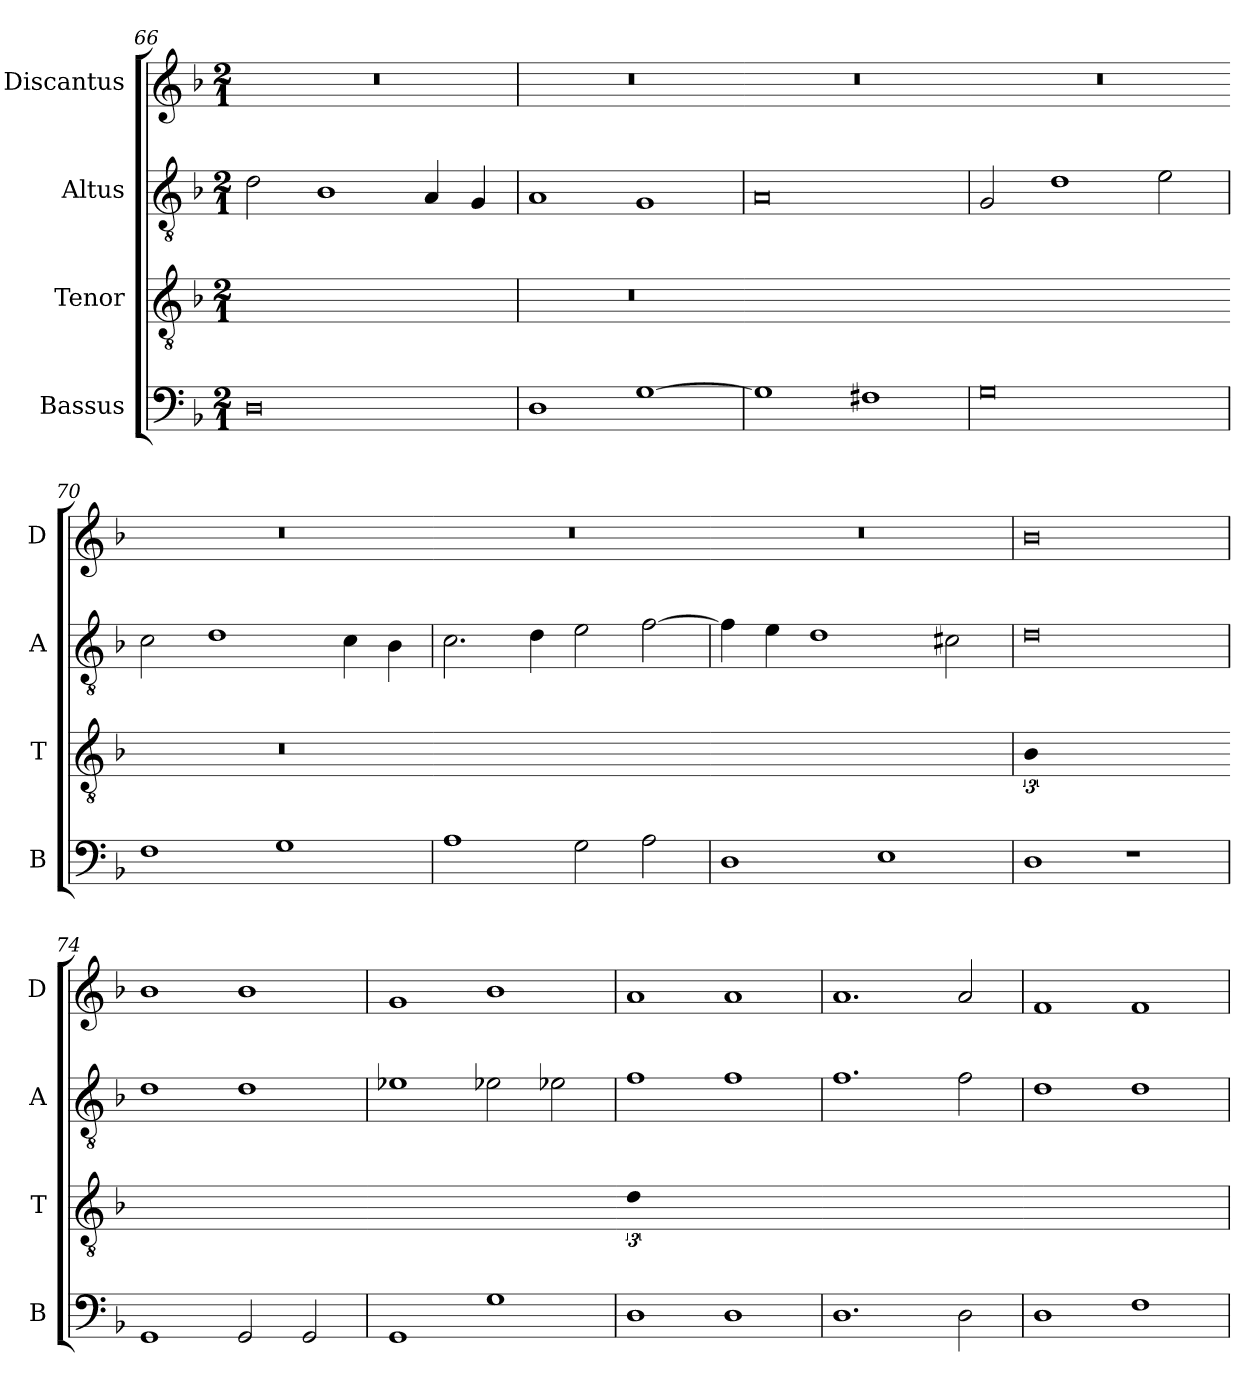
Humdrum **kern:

**kern	**kern	**kern	**kern
*part4	*part3	*part2	*part1
*staff4	*staff3	*staff2	*staff1
*I"Bassus	*I"Tenor	*I"Altus	*I"Discantus
*I'B	*I'T	*I'A	*I'D
*clefF4	*clefGv2	*clefGv2	*clefG2
*k[b-]	*k[b-]	*k[b-]	*k[b-]
*M2/1	*M2/1	*M2/1	*M2/1
=66	=66	=66	=66
!	!LO:N:vis=2	!	!
0D	3%4.ryy	2d\	0r
.	.	1B-	.
.	.	4A/	.
.	.	4G/	.
=67	=67	=67	=67
!	!LO:N:vis=2	!	!
1D	3%4.r	1A	0r
[1G	.	1G	.
=68	=68-	=68	=68
!	!LO:N:vis=2	!	!
1G]	3%4.ryy	0A	0r
1F#X	.	.	.
=69	=69-	=69	=69
!	!LO:N:vis=2	!	!
0G	3%4.ryy	2G/	0r
.	.	1d	.
.	.	2e\	.
=70	=70-	=70	=70
!	!LO:N:vis=2	!	!
1F	3%4.r	2c\	0r
.	.	1d	.
1G	.	.	.
.	.	4c\	.
.	.	4B-\	.
=71	=71-	=71	=71
!	!LO:N:vis=2	!	!
1A	3%4.ryy	2.c\	0r
.	.	4d\	.
2G\	.	2e\	.
2A\	.	[2f\	.
=72	=72-	=72	=72
!	!LO:N:vis=2	!	!
1D	3%4.ryy	4f\]	0r
.	.	4e\	.
.	.	1d	.
1E	.	.	.
.	.	2c#X\	.
=73	=73	=73	=73
!	!LO:N:vis=2	!	!
1D	[y3%4.B-	0d	0b-
1r	.	.	.
=74	=74-	=74	=74
!	!LO:N:vis=2	!	!
1GG	3%4.B-yy_	1d	1b-
2GG/	.	1d	1b-
2GG/	.	.	.
=75	=75-	=75	=75
!	!LO:N:vis=2	!	!
1GG	3%4.B-yy]	1e-X	1g
1G	.	2e-X\	1b-
.	.	2e-X\	.
=76	=76-	=76	=76
!	!LO:N:vis=2	!	!
1D	[y3%4.d	1f	1a
1D	.	1f	1a
=77	=77-	=77	=77
!	!LO:N:vis=2	!	!
1.D	3%4.dyy_	1.f	1.a
2D\	.	2f\	2a/
=78	=78-	=78	=78
!	!LO:N:vis=2	!	!
1D	3%4.dyy]	1d	1f
1F	.	1d	1f
=	=	=	=
*-	*-	*-	*-
